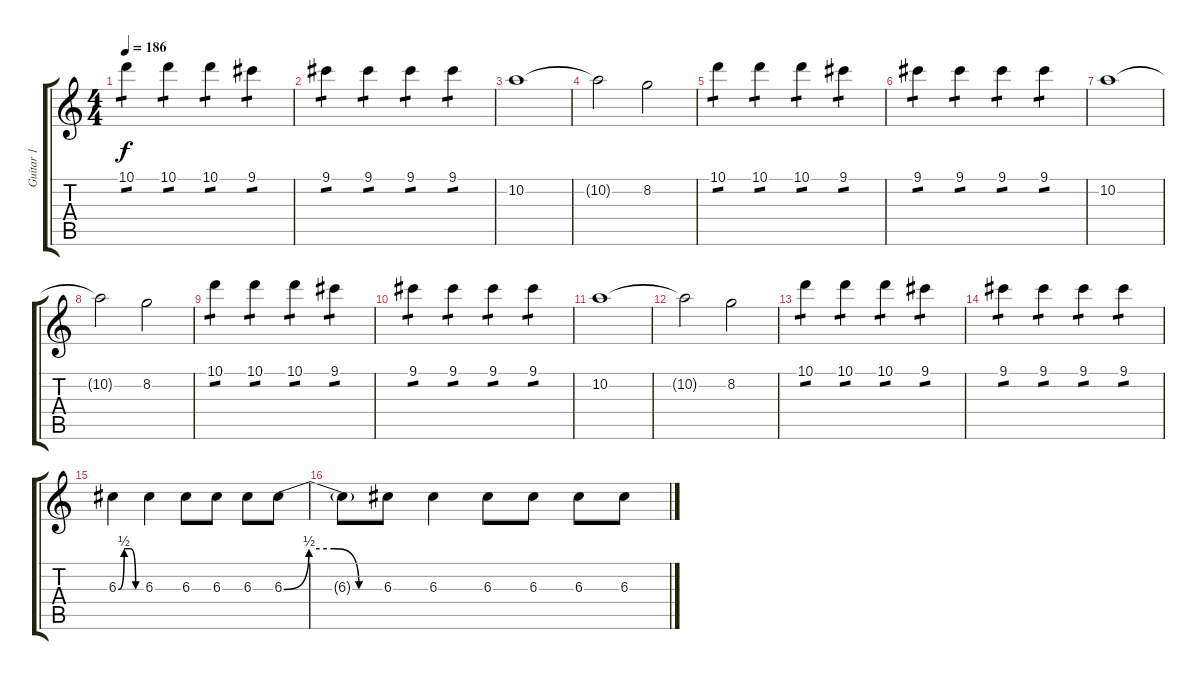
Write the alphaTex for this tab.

\track ("Guitar 1" "Guitar 1") {instrument distortionguitar}
\staff {score tabs}
\tuning (E4 B3 G3 D3 A2 E2) {hide}
\ts (4 4)
\tempo 186
\clef g2
\ks c
10.1.4{tp 1 dy f} 10.1.4{tp 1} 10.1.4{tp 1} 9.1.4{tp 1} |
9.1.4{tp 1} 9.1.4{tp 1} 9.1.4{tp 1} 9.1.4{tp 1} |
10.2.1 |
10.2{t}.2 8.2.2 |
10.1.4{tp 1} 10.1.4{tp 1} 10.1.4{tp 1} 9.1.4{tp 1} |
9.1.4{tp 1} 9.1.4{tp 1} 9.1.4{tp 1} 9.1.4{tp 1} |
10.2.1 |
10.2{t}.2 8.2.2 |
10.1.4{tp 1} 10.1.4{tp 1} 10.1.4{tp 1} 9.1.4{tp 1} |
9.1.4{tp 1} 9.1.4{tp 1} 9.1.4{tp 1} 9.1.4{tp 1} |
10.2.1 |
10.2{t}.2 8.2.2 |
10.1.4{tp 1} 10.1.4{tp 1} 10.1.4{tp 1} 9.1.4{tp 1} |
9.1.4{tp 1} 9.1.4{tp 1} 9.1.4{tp 1} 9.1.4{tp 1} |
6.3{be (custom 0 0 15 2 30 2 45 0 60 0)}.4{volume 12} 6.3.4 6.3.8 6.3.8 6.3.8 6.3{be (custom 0 0 15 2 30 2 45 0 60 0)}.8 |
6.3{t}.8 6.3.8 6.3.4 6.3.8 6.3.8 6.3.8 6.3.8
